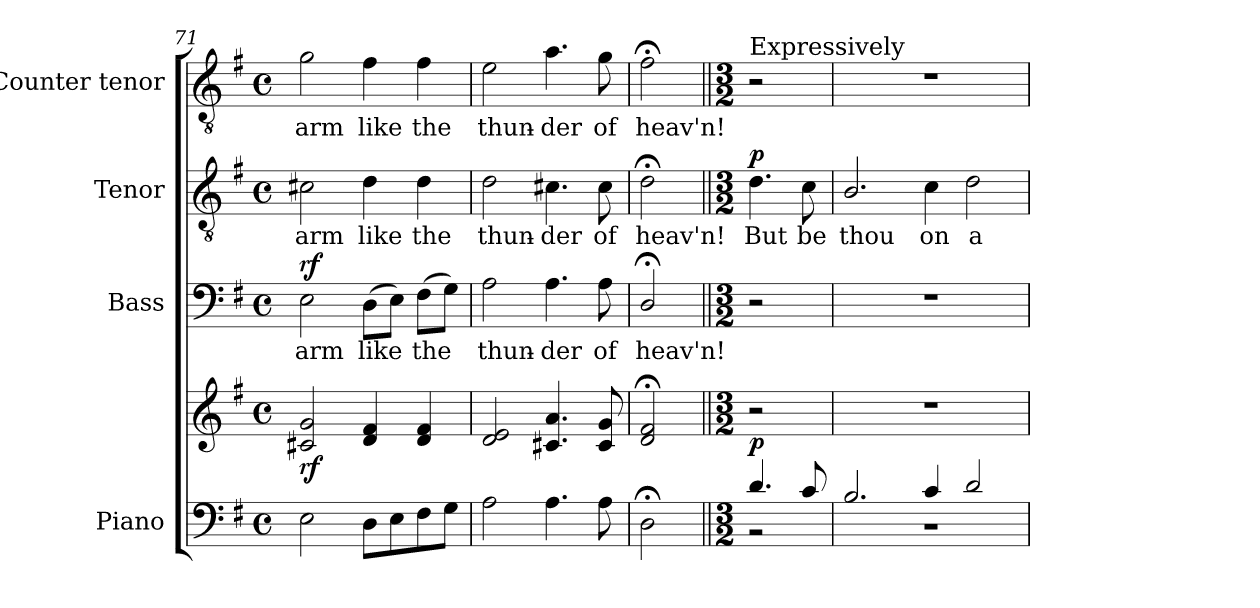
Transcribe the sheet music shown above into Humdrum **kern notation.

**kern	**kern	**dynam	**kern	**text	**dynam	**kern	**text	**dynam	**kern	**text
*part4	*part4	*part4	*part3	*part3	*part3	*part2	*part2	*part2	*part1	*part1
*staff5	*staff4	*staff4/5	*staff3	*staff3	*staff3	*staff2	*staff2	*staff2	*staff1	*staff1
*I"Piano	*	*	*I"Bass	*	*	*I"Tenor	*	*	*I"Counter tenor	*
*I'Pno.	*	*	*I'B.	*	*	*I'T.	*	*	*	*
*clefF4	*clefG2	*	*clefF4	*	*	*clefGv2	*	*	*clefGv2	*
*	*	*	*	*	*	*ITrd7c12	*	*	*ITrd7c12	*
*k[f#]	*k[f#]	*	*k[f#]	*	*	*k[f#]	*	*	*k[f#]	*
*G:	*G:	*	*G:	*	*	*G:	*	*	*G:	*
*M4/4	*M4/4	*	*M4/4	*	*	*M4/4	*	*	*M4/4	*
*met(c)	*met(c)	*	*met(c)	*	*	*met(c)	*	*	*met(c)	*
=71	=71	=71	=71	=71	=71	=71	=71	=71	=71	=71
!	!	!	!	!LO:LY:b:color=#000000	!	!	!	!	!	!
!	!	!	!	!	!	!	!LO:LY:b:color=#000000	!	!	!
!	!	!	!	!	!	!	!	!	!	!LO:LY:b:color=#000000
2Ei\	2c#Xi/ 2gi	rf	2Ei\	arm	rf	2C#Xi\	arm	.	2Gi\	arm
!	!	!	!	!LO:LY:b:color=#000000	!	!	!	!	!	!
!	!	!	!	!	!	!	!LO:LY:b:color=#000000	!	!	!
!	!	!	!	!	!	!	!	!	!	!LO:LY:b:color=#000000
8Di\L	4di/ 4f#i	.	(8Di\L	like	.	4Di\	like	.	4F#i\	like
8Ei\	.	.	8Ei\J)	.	.	.	.	.	.	.
!	!	!	!	!LO:LY:b:color=#000000	!	!	!	!	!	!
!	!	!	!	!	!	!	!LO:LY:b:color=#000000	!	!	!
!	!	!	!	!	!	!	!	!	!	!LO:LY:b:color=#000000
8F#i\	4di/ 4f#i	.	(8F#i\L	the	.	4Di\	the	.	4F#i\	the
8Gi\J	.	.	8Gi\J)	.	.	.	.	.	.	.
=72	=72	=72	=72	=72	=72	=72	=72	=72	=72	=72
!	!	!	!	!LO:LY:b:color=#000000	!	!	!	!	!	!
!	!	!	!	!	!	!	!LO:LY:b:color=#000000	!	!	!
!	!	!	!	!	!	!	!	!	!	!LO:LY:b:color=#000000
2Ai\	2di/ 2ei	.	2Ai\	thun-	.	2Di\	thun-	.	2Ei\	thun-
!	!	!	!	!LO:LY:b:color=#000000	!	!	!	!	!	!
!	!	!	!	!	!	!	!LO:LY:b:color=#000000	!	!	!
!	!	!	!	!	!	!	!	!	!	!LO:LY:b:color=#000000
4.Ai\	4.c#Xi/ 4.ai	.	4.Ai\	-der	.	4.C#Xi\	-der	.	4.Ai\	-der
!	!	!	!	!LO:LY:b:color=#000000	!	!	!	!	!	!
!	!	!	!	!	!	!	!LO:LY:b:color=#000000	!	!	!
!	!	!	!	!	!	!	!	!	!	!LO:LY:b:color=#000000
8Ai\	8c#i/ 8gi	.	8Ai\	of	.	8C#i\	of	.	8Gi\	of
=73	=73	=73	=73	=73	=73	=73	=73	=73	=73	=73
!	!	!	!	!LO:LY:b:color=#000000	!	!	!	!	!	!
!	!	!	!	!	!	!	!LO:LY:b:color=#000000	!	!	!
!	!	!	!	!	!	!	!	!	!	!LO:LY:b:color=#000000
2D;i\	2di/; 2f#i;	.	2D;i/	heav'n!	.	2D;i\	heav'n!	.	2F#;i\	heav'n!
!!LO:LB:g=z
=73||	=73||	=73||	=73||	=73||	=73||	=73||	=73||	=73||	=73||	=73||
*M3/2	*M3/2	*	*M3/2	*	*	*M3/2	*	*	*M3/2	*
*^	*	*	*	*	*	*	*	*	*	*
!	!LO:N:vis=1	!	!	!	!	!	!	!	!	!	!
*v	*v	*	*	*	*	*	*	*	*	*	*
*	*	*	*	*	*	*	*	*	*MM104	*
*^	*	*	*	*	*	*	*	*	*	*
!	!	!	!	!	!	!	!	!	!	!LO:TX:a:t=Expressively	!
!	!	!	!	!	!	!	!	!LO:LY:b:color=#000000	!	!	!
4.di/	2r	2r	p	2r	.	.	4.Di\	But	p	2r	.
!	!	!	!	!	!	!	!	!LO:LY:b:color=#000000	!	!	!
8ci/	.	.	.	.	.	.	8Ci\	be	.	.	.
=74	=74	=74	=74	=74	=74	=74	=74	=74	=74	=74	=74
!	!LO:N:vis=1	!LO:N:vis=1	!	!LO:N:vis=1	!	!	!	!	!	!	!
!	!	!	!	!	!	!	!	!LO:LY:b:color=#000000	!	!LO:N:vis=1	!
2.Bi/	1.r	1.r	.	1.r	.	.	2.BBi/	thou	.	1.r	.
!	!	!	!	!	!	!	!	!LO:LY:b:color=#000000	!	!	!
4ci/	.	.	.	.	.	.	4Ci\	on	.	.	.
!	!	!	!	!	!	!	!	!LO:LY:b:color=#000000	!	!	!
2di/	.	.	.	.	.	.	2Di\	a	.	.	.
*v	*v	*	*	*	*	*	*	*	*	*	*
=	=	=	=	=	=	=	=	=	=	=
*-	*-	*-	*-	*-	*-	*-	*-	*-	*-	*-
